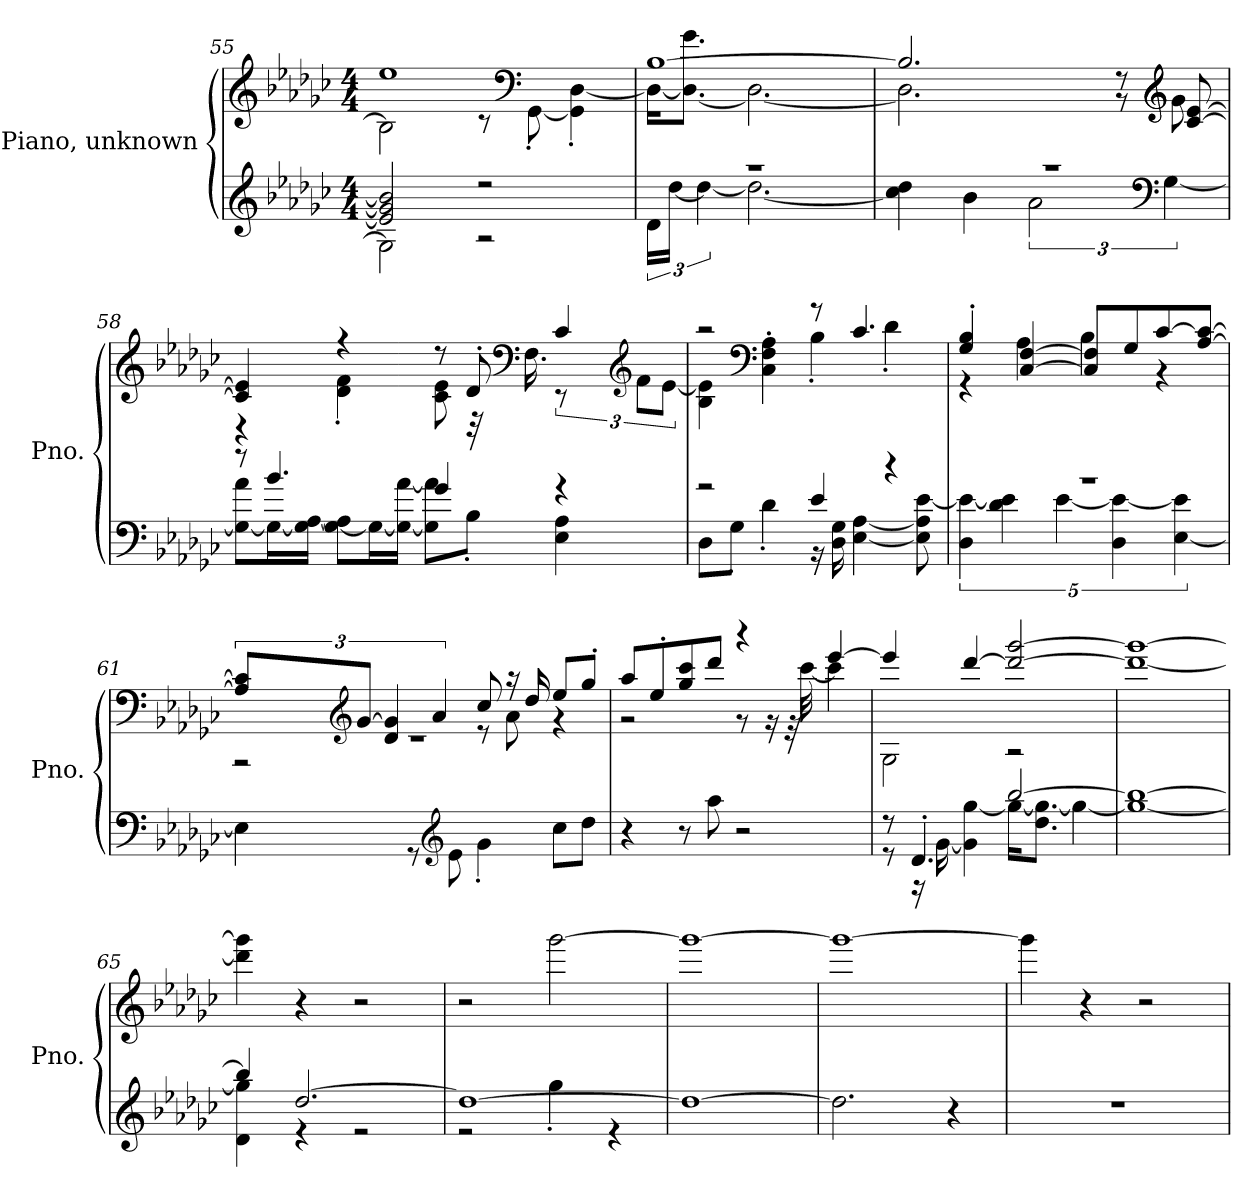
**kern	**kern
*part1	*part1
*staff2	*staff1
*I"Piano, unknown	*
*I'Pno.	*
*clefG2	*clefG2
*k[b-e-a-d-g-c-]	*k[b-e-a-d-g-c-]
*M4/4	*M4/4
=55	=55
*^	*^
2e-/] 2g-/] 2b-/]	2G-\]	1ee-	2B-\]
2r	2r	.	8r
*	*	*clefF4	*
.	.	.	[8GG-'\
.	.	.	4GG-\]' [4D-\'
=56	=56	=56	=56
1r	24d-\LL	[1B-	16D-\KL_
.	[24dd-\JJ	.	.
.	.	.	8.D-\_ 8.g-\J
.	6dd-\_	.	.
.	2.dd-\_	.	2.D-\_
=57	=57	=57	=57
1r	4cc-\ 4dd-\]	2.B-/]	2.D-\]
.	4b-\	.	.
.	3a-\	.	.
.	.	8r	8r
*clefF4	*	*	*
.	[6G-\	.	.
*	*	*clefG2	*
.	.	[8c-/ [8e-/	8g-\
!!LO:LB:g=z	!!
=58	=58	=58	=58
8r	8G-\_ 8a-\L	4c-/] 4e-/]	4r
4.b-/	16G-\L_	.	.
.	16G-\] [16A-\JJ	.	.
.	[8G-\ 8A-\]L	4r	4d-\' 4f\'
.	16G-\L_	.	.
.	16G-\_ [16a-\JJ	.	.
4g-/	8G-\] 8a-\]L	8r	8c-\ 8e-\
.	8B-'\J	8d-'/	32r
*	*	*clefF4	*
.	.	.	16.F\
4r	4E-\ 4A-\	4c-/	12r
*	*	*clefG2	*
.	.	.	12f\L
.	.	.	[12e-\J
=59	=59	=59	=59
2r	8D-\L	2r	4B-\ 4e-\]
.	8G-'\J	.	.
*	*	*clefF4	*
.	4d-'\	.	4C-\' 4F\' 4A-\'
4e-/	16r	8r	4B-'\
.	16D-\ 16G-\	.	.
.	[4E-\ [4A-\	4.c-/	.
4r	.	.	4d-'\
.	8E-\] 8A-\] [8e-\	.	.
=60	=60	=60	=60
1r	5D-\ 5e-\_	4G-/' 4B-/'	4r
.	5d-\ 5e-\]	.	.
.	.	[4C-/ [4F/	4A-\
.	[5e-\	.	.
.	.	8C-/] 8F/]L	4B-\
.	5D-\ 5e-\_	.	.
.	.	8G-/	.
.	.	[8c-/	4r
.	[5E-\ 5e-\]	.	.
.	.	[8A-/ 8c-/_J	.
!!LO:LB:g=z	!!
=61	=61	=61	=61
1r	4E-\]	12A-/] 12c-/]L	2r
*	*	*clefG2	*
.	.	[12g-/J	.
.	.	6d-/ 6g-/]	.
.	8r	.	.
.	.	6a-/	.
*clefG2	*	*	*
.	8e-\	.	.
.	4g-'\	8cc-/	8r
.	.	16r	8a-\
.	.	16dd-/	.
.	8cc-\L	8ee-/L	4r
.	8dd-\J	8gg-'/J	.
*v	*v	*	*
=62	=62	=62
4r	8aa-/L	2r
.	8ee-'/	.
8r	8gg-/ 8ccc-/	.
8aa-\	8ddd-/J	.
2r	4r	8r
.	.	16r
.	.	32r
.	.	[32ccc-\
.	[4eee-/	4ccc-\]
=63	=63	=63
*^	*	*
8r	8r	4eee-/]	2G-\
4.d-'/	16r	.	.
.	[16g-\	.	.
.	4g-\] [4gg-\	[4ddd-/	.
[2bb-/	16gg-\KL_	2ddd-/_ [2ggg-/	2r
.	8.dd-\ 8.gg-\_J	.	.
.	4gg-\_	.	.
*	*	*v	*v
=64	=64	=64
1bb-_	1gg-_	1ddd-_ 1ggg-_
!!LO:LB:g=z
=65	=65	=65
4bb-/]	4d-\ 4gg-\]	4ddd-\] 4ggg-\]
[2.dd-/	4r	4r
.	2r	2r
=66	=66	=66
1dd-_	2r	2r
.	4gg-'\	[2ggg-\
.	4r	.
*v	*v	*
=67	=67
1dd-_	1ggg-_
=68	=68
2.dd-\]	1ggg-_
4r	.
=69	=69
1r	4ggg-\]
.	4r
.	2r
=	=
*-	*-
